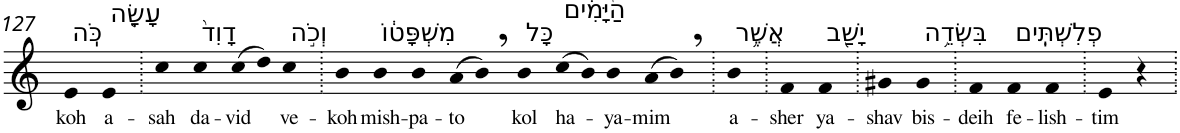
**kern	**text
*part1	*part1
*staff1	*staff1
*I"Piano	*
*I'Pno	*
!!LO:PB:g=z
*clefG2	*
*k[]	*
=127	=127
!LO:TX:a:t=כֹּֽה	!
!	!LO:LY:b
4e	koh
!LO:TX:a:t=עָשָׂ֤ה	!
!	!LO:LY:b
4e	a-
=128.	=128.
!	!LO:LY:b
4cc	-sah
!LO:TX:a:t=דָוִד֙	!
!	!LO:LY:b
4cc	da-
!	!LO:LY:b
(>8cc	-vid
8dd)	.
!LO:TX:a:t=וְכֹ֣ה	!
!	!LO:LY:b
4cc	ve-
=129.	=129.
!	!LO:LY:b
4b	-koh
!LO:TX:a:t=מִשְׁפָּט֔וֹ	!
!	!LO:LY:b
4b	mish-
!	!LO:LY:b
4b	-pa-
!	!LO:LY:b
(>8a	-to
8b,)	.
!LO:TX:a:t=כָּל	!
!	!LO:LY:b
4b	kol
!LO:TX:a:t=הַ֨יָּמִ֔ים	!
!	!LO:LY:b
(>8cc	ha-
8b)	.
!	!LO:LY:b
4b	-ya-
!	!LO:LY:b
(>8a	-mim
8b,)	.
=130.	=130.
!LO:TX:a:t=אֲשֶׁ֥ר	!
!	!LO:LY:b
4b	a-
=131.	=131.
!	!LO:LY:b
4f	-sher
!LO:TX:a:t=יָשַׁ֖ב	!
!	!LO:LY:b
4f	ya-
=132.	=132.
!	!LO:LY:b
4g#X	-shav
!LO:TX:a:t=בִּשְׂדֵ֥ה	!
!	!LO:LY:b
4g#	bis-
=133.	=133.
!	!LO:LY:b
4f	-deih
!LO:TX:a:t=פְלִשְׁתִּֽים	!
!	!LO:LY:b
4f	fe-
!	!LO:LY:b
4f	-lish-
=134.	=134.
!	!LO:LY:b
4e	-tim
4r	.
=.	=.
*-	*-
